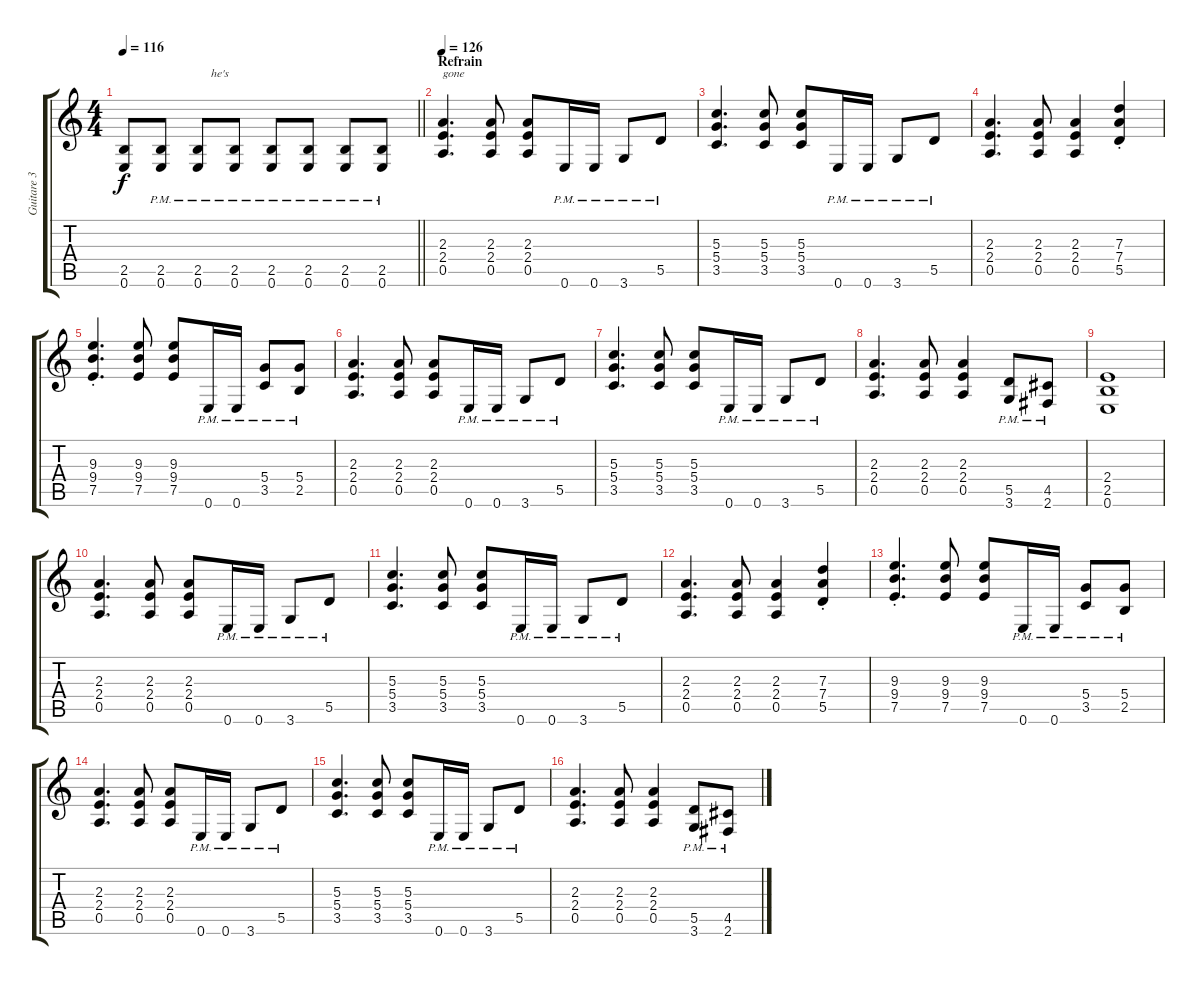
\track ("Guitare 3 " "Guitare 3 ") {instrument distortionguitar}
\staff {score tabs}
\tuning (E4 B3 G3 D3 A2 E2) {hide}
\ts (4 4)
\tempo 116
\clef g2
\barLineRight lightlight
\ks c
(2.5 0.6).8{txt "                             he's" dy f} (2.5{pm} 0.6{pm}).8 (2.5{pm} 0.6{pm}).8 (2.5{pm} 0.6{pm}).8 (2.5{pm} 0.6{pm}).8 (2.5{pm} 0.6{pm}).8 (2.5{pm} 0.6{pm}).8 (2.5{pm} 0.6{pm}).8 |
\section ("" "Refrain")
\tempo 126
(2.3 2.4 0.5).4{d txt "gone"} (2.3 2.4 0.5).8 (2.3 2.4 0.5).8 0.6{pm}.16 0.6{pm}.16 3.6{pm}.8 5.5{pm}.8 |
(5.3 5.4 3.5).4{d} (5.3 5.4 3.5).8 (5.3 5.4 3.5).8 0.6{pm}.16 0.6{pm}.16 3.6{pm}.8 5.5{pm}.8 |
(2.3 2.4 0.5).4{d} (2.3 2.4 0.5).8 (2.3 2.4 0.5).4 (7.3{st} 7.4{st} 5.5{st}).4 |
(9.3{st} 9.4{st} 7.5{st}).4{d} (9.3 9.4 7.5).8 (9.3 9.4 7.5).8 0.6{pm}.16 0.6{pm}.16 (5.4{pm} 3.5{pm}).8 (5.4{pm} 2.5{pm}).8 |
(2.3 2.4 0.5).4{d} (2.3 2.4 0.5).8 (2.3 2.4 0.5).8 0.6{pm}.16 0.6{pm}.16 3.6{pm}.8 5.5{pm}.8 |
(5.3 5.4 3.5).4{d} (5.3 5.4 3.5).8 (5.3 5.4 3.5).8 0.6{pm}.16 0.6{pm}.16 3.6{pm}.8 5.5{pm}.8 |
(2.3 2.4 0.5).4{d} (2.3 2.4 0.5).8 (2.3 2.4 0.5).4 (5.5{pm} 3.6{pm}).8 (4.5{pm} 2.6{pm}).8 |
(2.4 2.5 0.6).1 |
(2.3 2.4 0.5).4{d} (2.3 2.4 0.5).8 (2.3 2.4 0.5).8 0.6{pm}.16 0.6{pm}.16 3.6{pm}.8 5.5{pm}.8 |
(5.3 5.4 3.5).4{d} (5.3 5.4 3.5).8 (5.3 5.4 3.5).8 0.6{pm}.16 0.6{pm}.16 3.6{pm}.8 5.5{pm}.8 |
(2.3 2.4 0.5).4{d} (2.3 2.4 0.5).8 (2.3 2.4 0.5).4 (7.3{st} 7.4{st} 5.5{st}).4 |
(9.3{st} 9.4{st} 7.5{st}).4{d} (9.3 9.4 7.5).8 (9.3 9.4 7.5).8 0.6{pm}.16 0.6{pm}.16 (5.4{pm} 3.5{pm}).8 (5.4{pm} 2.5{pm}).8 |
(2.3 2.4 0.5).4{d} (2.3 2.4 0.5).8 (2.3 2.4 0.5).8 0.6{pm}.16 0.6{pm}.16 3.6{pm}.8 5.5{pm}.8 |
(5.3 5.4 3.5).4{d} (5.3 5.4 3.5).8 (5.3 5.4 3.5).8 0.6{pm}.16 0.6{pm}.16 3.6{pm}.8 5.5{pm}.8 |
(2.3 2.4 0.5).4{d} (2.3 2.4 0.5).8 (2.3 2.4 0.5).4 (5.5{pm} 3.6{pm}).8 (4.5{pm} 2.6{pm}).8
